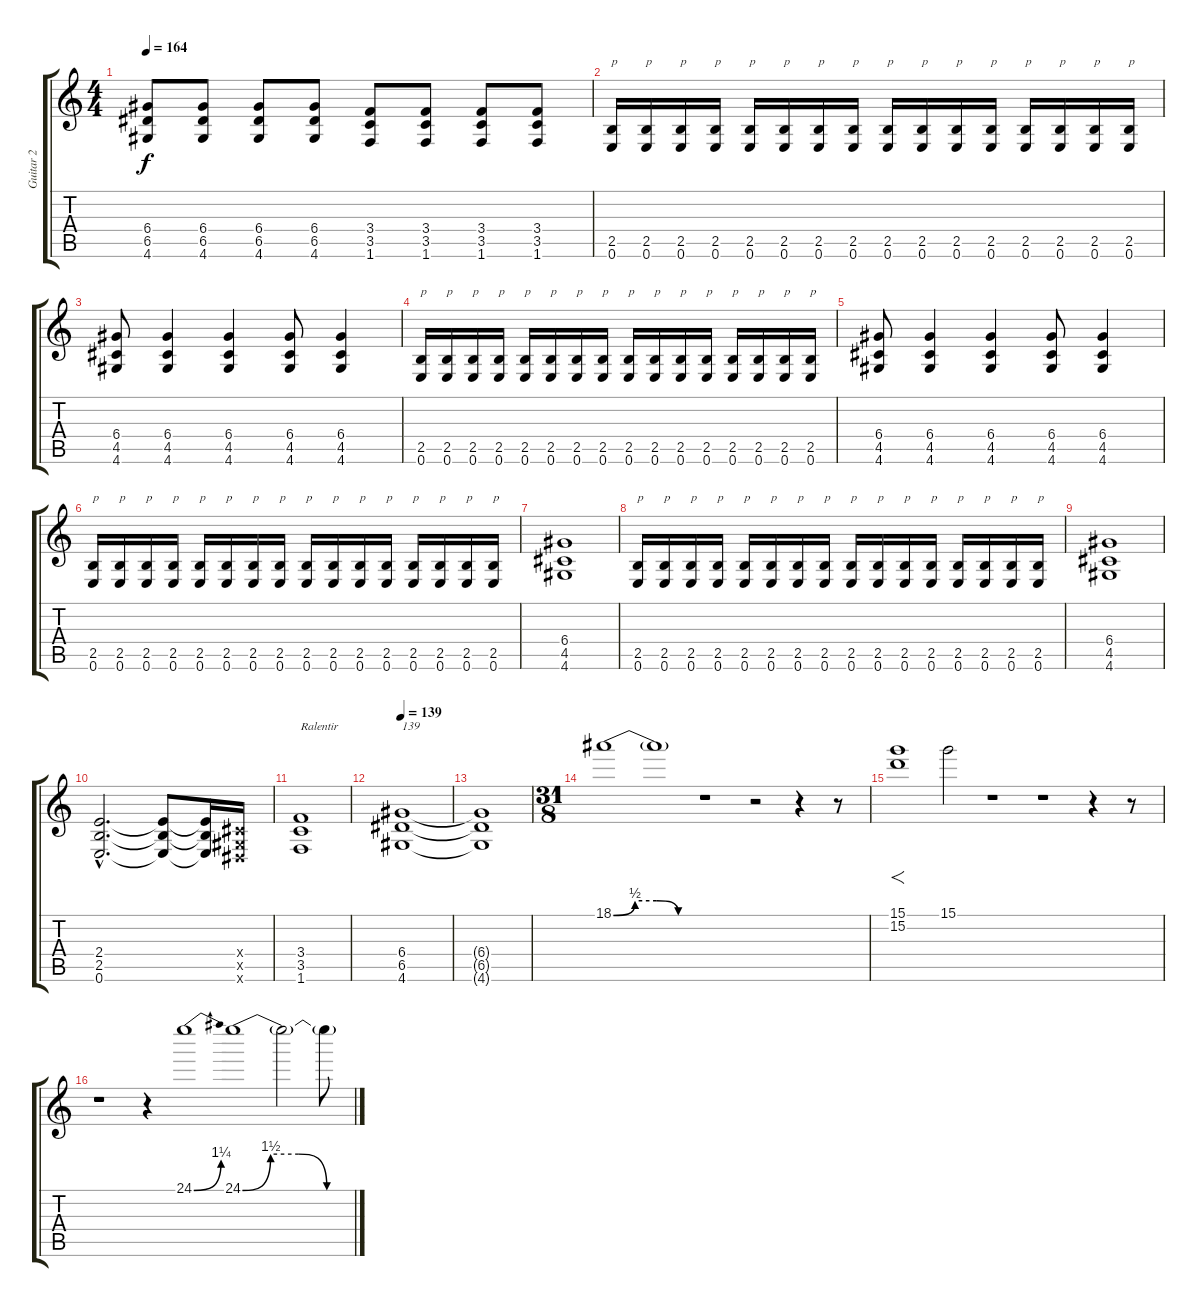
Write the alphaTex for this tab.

\track ("Guitar 2" "Guitar 2") {instrument distortionguitar}
\staff {score tabs}
\tuning (E4 B3 G3 D3 A2 E2) {hide}
\ts (4 4)
\tempo 164
\clef g2
\ks c
(6.4 6.5 4.6).8{dy f} (6.4 6.5 4.6).8 (6.4 6.5 4.6).8 (6.4 6.5 4.6).8 (3.4 3.5 1.6).8 (3.4 3.5 1.6).8 (3.4 3.5 1.6).8 (3.4 3.5 1.6).8 |
(2.5 0.6).16{txt "p"} (2.5 0.6).16{txt "p"} (2.5 0.6).16{txt "p"} (2.5 0.6).16{txt "p"} (2.5 0.6).16{txt "p"} (2.5 0.6).16{txt "p"} (2.5 0.6).16{txt "p"} (2.5 0.6).16{txt "p"} (2.5 0.6).16{txt "p"} (2.5 0.6).16{txt "p"} (2.5 0.6).16{txt "p"} (2.5 0.6).16{txt "p"} (2.5 0.6).16{txt "p"} (2.5 0.6).16{txt "p"} (2.5 0.6).16{txt "p"} (2.5 0.6).16{txt "p"} |
(6.4 4.5 4.6).8 (6.4 4.5 4.6).4 (6.4 4.5 4.6).4 (6.4 4.5 4.6).8 (6.4 4.5 4.6).4 |
(2.5 0.6).16{txt "p"} (2.5 0.6).16{txt "p"} (2.5 0.6).16{txt "p"} (2.5 0.6).16{txt "p"} (2.5 0.6).16{txt "p"} (2.5 0.6).16{txt "p"} (2.5 0.6).16{txt "p"} (2.5 0.6).16{txt "p"} (2.5 0.6).16{txt "p"} (2.5 0.6).16{txt "p"} (2.5 0.6).16{txt "p"} (2.5 0.6).16{txt "p"} (2.5 0.6).16{txt "p"} (2.5 0.6).16{txt "p"} (2.5 0.6).16{txt "p"} (2.5 0.6).16{txt "p"} |
(6.4 4.5 4.6).8 (6.4 4.5 4.6).4 (6.4 4.5 4.6).4 (6.4 4.5 4.6).8 (6.4 4.5 4.6).4 |
(2.5 0.6).16{txt "p"} (2.5 0.6).16{txt "p"} (2.5 0.6).16{txt "p"} (2.5 0.6).16{txt "p"} (2.5 0.6).16{txt "p"} (2.5 0.6).16{txt "p"} (2.5 0.6).16{txt "p"} (2.5 0.6).16{txt "p"} (2.5 0.6).16{txt "p"} (2.5 0.6).16{txt "p"} (2.5 0.6).16{txt "p"} (2.5 0.6).16{txt "p"} (2.5 0.6).16{txt "p"} (2.5 0.6).16{txt "p"} (2.5 0.6).16{txt "p"} (2.5 0.6).16{txt "p"} |
(6.4 4.5 4.6).1 |
(2.5 0.6).16{txt "p"} (2.5 0.6).16{txt "p"} (2.5 0.6).16{txt "p"} (2.5 0.6).16{txt "p"} (2.5 0.6).16{txt "p"} (2.5 0.6).16{txt "p"} (2.5 0.6).16{txt "p"} (2.5 0.6).16{txt "p"} (2.5 0.6).16{txt "p"} (2.5 0.6).16{txt "p"} (2.5 0.6).16{txt "p"} (2.5 0.6).16{txt "p"} (2.5 0.6).16{txt "p"} (2.5 0.6).16{txt "p"} (2.5 0.6).16{txt "p"} (2.5 0.6).16{txt "p"} |
(6.4 4.5 4.6).1 |
(2.4{hac} 2.5{hac} 0.6{hac}).2{d} (2.4{t} 2.5{t} 0.6{t}).8 (2.4{t} 2.5{t} 0.6{t}).16 (-1.4{x} -1.5{x} -1.6{x}).16 |
(3.4 3.5 1.6).1{txt "Ralentir"} |
\tempo 139
(6.4 6.5 4.6).1{txt "139"} |
(6.4{t} 6.5{t} 4.6{t}).1 |
\ts (31 8)
18.1{be (custom 0 0 15 2 30 2 45 0 60 0)}.1 18.1{t}.1 r.1 r.2 r.4 r.8 |
(15.1 15.2).1{f} 15.1.2 r.1 r.1 r.4 r.8 |
r.1 r.4 24.1{be (bend 0 0 60 5)}.1 24.1{be (custom 0 0 15 6 30 6 45 0 60 0)}.1 24.1{t}.2 24.1{t}.8
